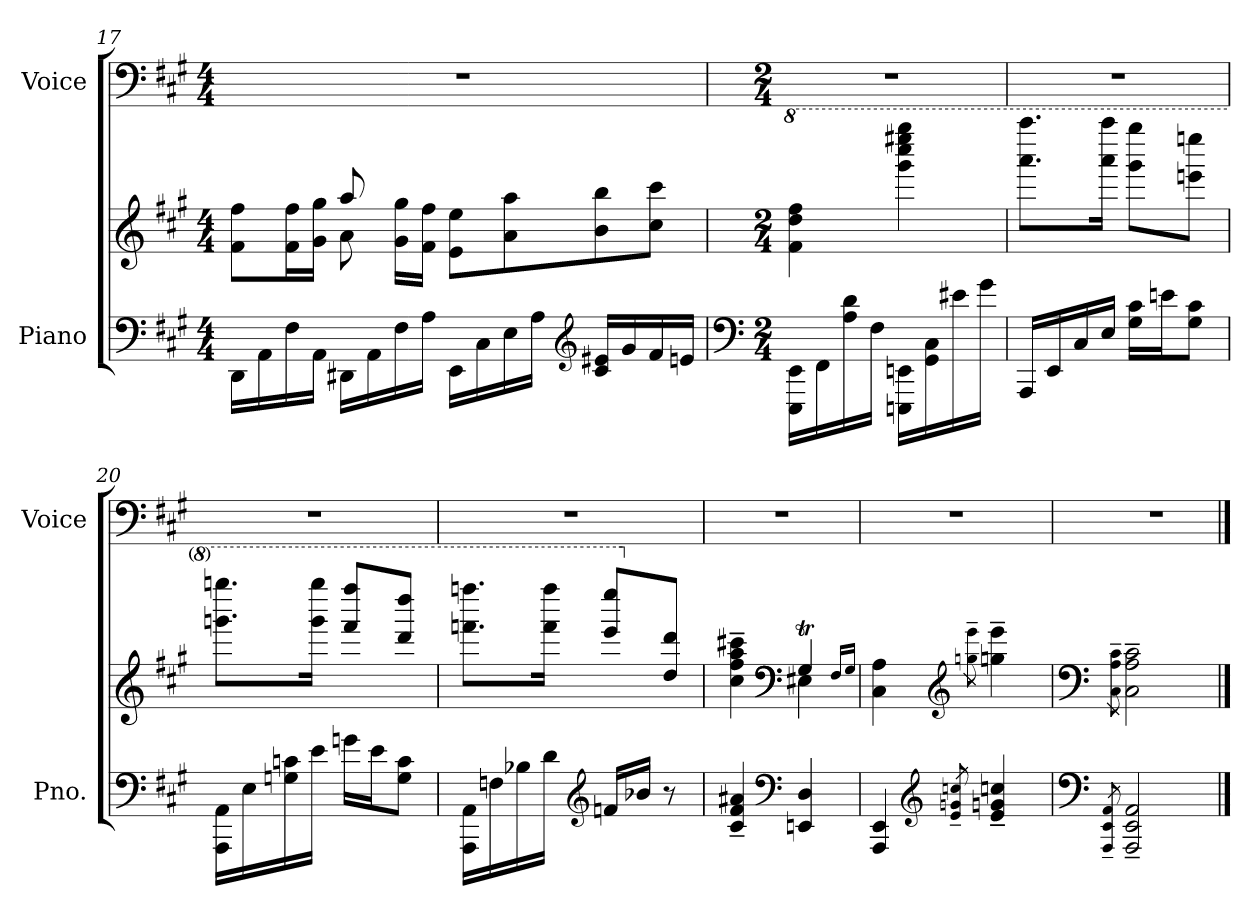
**kern	**kern	**kern
*part2	*part2	*part1
*staff3	*staff2	*staff1
*I"Piano	*	*I"Voice
*I'Pno.	*	*I'Voice
!!LO:LB:g=z
*clefF4	*clefG2	*clefF4
*k[f#c#g#]	*k[f#c#g#]	*k[f#c#g#]
*A:	*A:	*A:
*M4/4	*M4/4	*M4/4
=17	=17	=17
*	*^	*
16DDi\LL	8f#i\ 8ff#iL	4ryy	1r
16AAi\	.	.	.
16F#i\	16f#i\ 16ff#iL	.	.
16AAi\JJ	16g#i\ 16gg#iJJ	.	.
16DD#Xi\LL	8aai/	8ai\	.
16AAi\	.	.	.
16F#i\	16g#i\ 16gg#iLL	2ryy	.
16Ai\JJ	16f#i\ 16ff#iJJ	.	.
16EEi\LL	8ei\ 8eeiL	.	.
16C#i\	.	.	.
16Ei\	8ai\ 8aai	.	.
16Ai\JJ	.	.	.
*clefG2	*	*	*
16c#i/ 16e#XiLL	8bi\ 8bbi	.	.
16g#i/	.	.	.
16f#i/	8cc#i\ 8ccc#iJ	8ryy	.
16eni/JJ	.	.	.
*	*v	*v	*
=18	=18	=18
*clefF4	*	*
*M2/4	*M2/4	*M2/4
*	*8va	*
!	!	!LO:N:vis=1
16EEEi\ 16EEiLL	4ff#i\ 4dddi 4fff#i	2r
*X8ba	*	*
16FF#i\	.	.
*X8ba	*	*
16Ai\ 16di	.	.
16F#i\JJ	.	.
*	*8ba	*
*	*8ba	*
16EEEni\ 16EEniLL	4gg#i\ 4ccc#i 4eee#Xi 4ggg#i	.
16GG#i\ 16C#i	.	.
16e#Xi\	.	.
16g#i\JJ	.	.
=19	=19	=19
!	!	!LO:N:vis=1
16AAAi/LL	8.aai\ 8.aaaiL	2r
16EEi/	.	.
16C#i/	.	.
16Ei/JJ	16aai\ 16aaaiJk	.
16G#i\ 16c#iLL	8gg#i\ 8ggg#iL	.
16eni\J	.	.
8G#i\ 8c#iJ	8eeni\ 8eeeniJ	.
!!LO:PB:g=z
=20	=20	=20
!	!	!LO:N:vis=1
16AAAi\ 16AAiLL	8.ggni\ 8.gggniL	2r
16Ei\	.	.
16Gni\ 16cni	.	.
16ei\JJ	16ggi\ 16gggiJk	.
16gni\LL	8ff#i/ 8fff#iL	.
16ei\J	.	.
8Gi\ 8ciJ	8ddi/ 8dddiJ	.
=21	=21	=21
!	!	!LO:N:vis=1
16AAAi\ 16AAiLL	8.ffni\ 8.fffniL	2r
16Fni\	.	.
16B-Xi\	.	.
16di\JJ	16ffi\ 16fffiJk	.
*clefG2	*	*
16fni/LL	8eei/ 8eeeiL	.
16b-Xi/JJ	.	.
*	*X8va	*
8r	8ddi/ 8dddiJ	.
=22	=22	=22
*	*^	*
!	!	!	!LO:N:vis=1
4c#i/~ 4f#i~ 4a#Xi~	4cc#i\~ 4ff#i~ 4aai~ 4ccc#Xi~	4ryy	2r
*clefF4	*clefF4	*	*
4EEni/ 4Di	4G#ti/	4E#Xi\	.
*	*v	*v	*
.	16qF#i/LL	.
.	16qG#i/JJ	.
=23	=23	=23
!	!	!LO:N:vis=1
4AAAi/ 4EEi	4C#i\ 4Ai	2r
*clefG2	*clefG2	*
8qei/~ 8qgni~ 8qccni~	8qggni\~ 8qeeei~	.
4ei/~ 4gi~ 4cci~	4ggi\~ 4eeei~	.
=24	=24	=24
*clefF4	*clefF4	*
8qAAAi/~ 8qEEi~ 8qAAi~	8qC#i\~ 8qAi~ 8qc#i~	.
!	!	!LO:N:vis=1
2AAAi/~ 2EEi~ 2AAi~	2C#i\~ 2Ai~ 2c#i~	2r
==	==	==
*-	*-	*-
